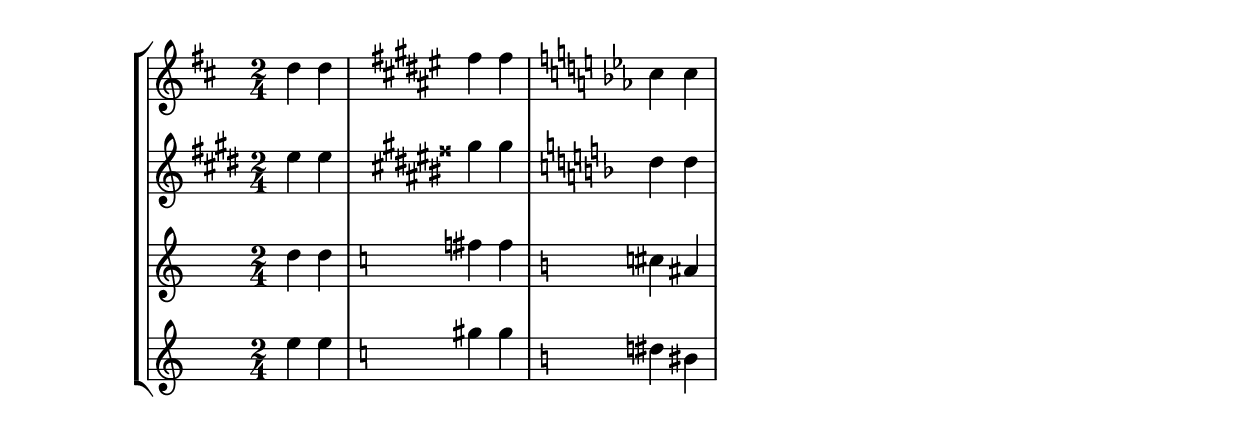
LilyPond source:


\version "2.1.26"

\header{ texidoc = "@cindex Transposition
Transposing has also an effect key signature, if it is given using
@code{\key}. If @code{keySignature} is set explicitly instead, 
the key signature is not transposed."

     }

% should the explicitly set key signature transpose also? -HJJ

vOne = \notes \relative c''{
        \clef"violin"
        \key d \major
        \time 2/4 
        d4 d |       
        \key fis \major
        fis4 fis |         
        \key es \major
        c4 c |
}

vTwo = \notes \transpose c d { \vOne }

vThree = \notes \relative c''{
        \clef"violin"
%        keysignature fis cis
	\set Staff.keySignature = #'((0 . 2)(3 . 2))
        \time 2/4 
        d4 d |       
%        keysignature bes es fis
	\set Staff.keySignature = #'((3 . 2)(2 . -2)(6 . -2))
        fis4 fis |         
%        keysignature fis cis gis dis ais eis
	\set Staff.keySignature = #'((2 . -2)(5 . -2)(1 . 2)(4 . 2)(0 . 2)(3 . 2))
        cis4 ais4 |
}


vFour = \notes \transpose c d \vThree

\score {
  \context StaffGroup <<
         \new Staff \vOne
         \new Staff \vTwo
         \new Staff \vThree
         \new Staff \vFour
  >>
        \paper { linewidth= 130.\mm raggedright = ##t }
}




